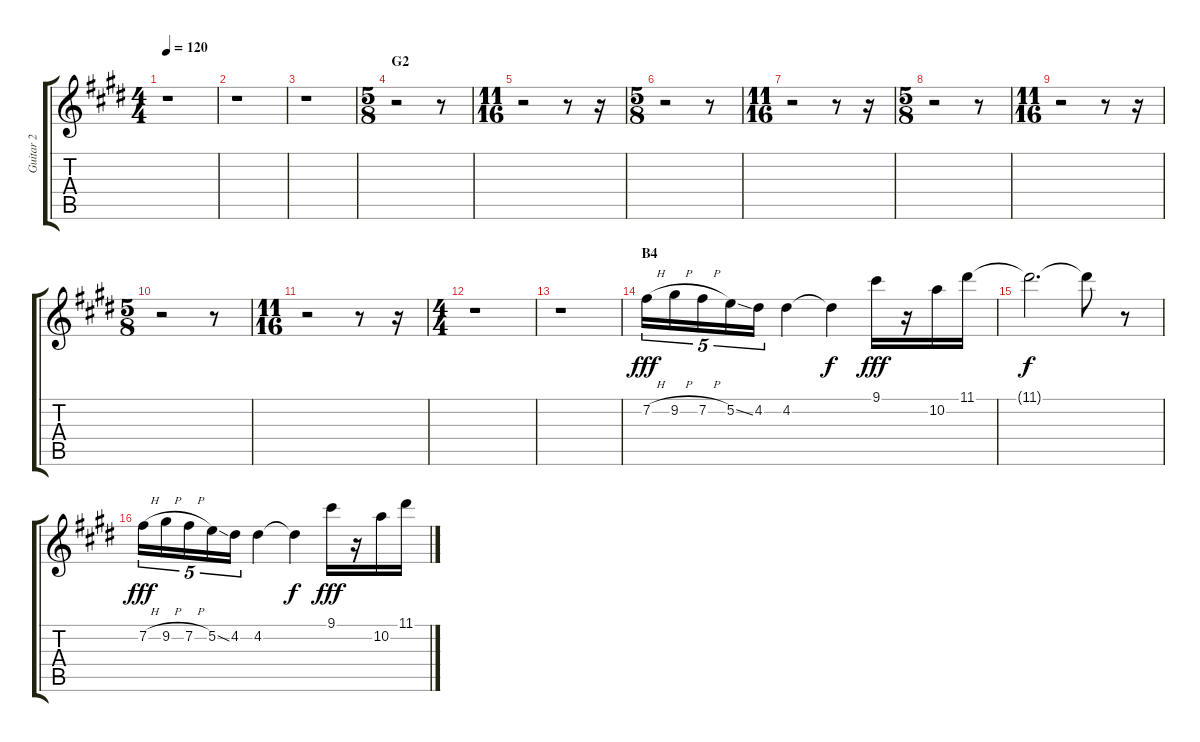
\track ("Guitar 2" "Guitar 2") {instrument distortionguitar}
\staff {score tabs}
\tuning (E4 B3 G3 D3 A2 E2) {hide}
\ts (4 4)
\tempo 120
\clef g2
\ks e
r.1{dy f} |
r.1 |
r.1 |
\ts (5 8)
\section ("" "G2")
r.2 r.8 |
\ts (11 16)
r.2 r.8 r.16 |
\ts (5 8)
r.2 r.8 |
\ts (11 16)
r.2 r.8 r.16 |
\ts (5 8)
r.2 r.8 |
\ts (11 16)
r.2 r.8 r.16 |
\ts (5 8)
r.2 r.8 |
\ts (11 16)
r.2 r.8 r.16 |
\ts (4 4)
r.1 |
r.1 |
\section ("" "B4")
7.2{h}.16{tu (5 4) dy fff} 9.2{h}.16{tu (5 4)} 7.2{h}.16{tu (5 4)} 5.2{ss}.16{tu (5 4)} 4.2.16{tu (5 4)} 4.2.4 4.2{t}.4{dy f} 9.1.16{dy fff} r.16 10.2.16 11.1.16 |
11.1{t}.2{d dy f} 11.1{t}.8 r.8 |
7.2{h}.16{tu (5 4) dy fff} 9.2{h}.16{tu (5 4)} 7.2{h}.16{tu (5 4)} 5.2{ss}.16{tu (5 4)} 4.2.16{tu (5 4)} 4.2.4 4.2{t}.4{dy f} 9.1.16{dy fff} r.16 10.2.16 11.1{h}.16
